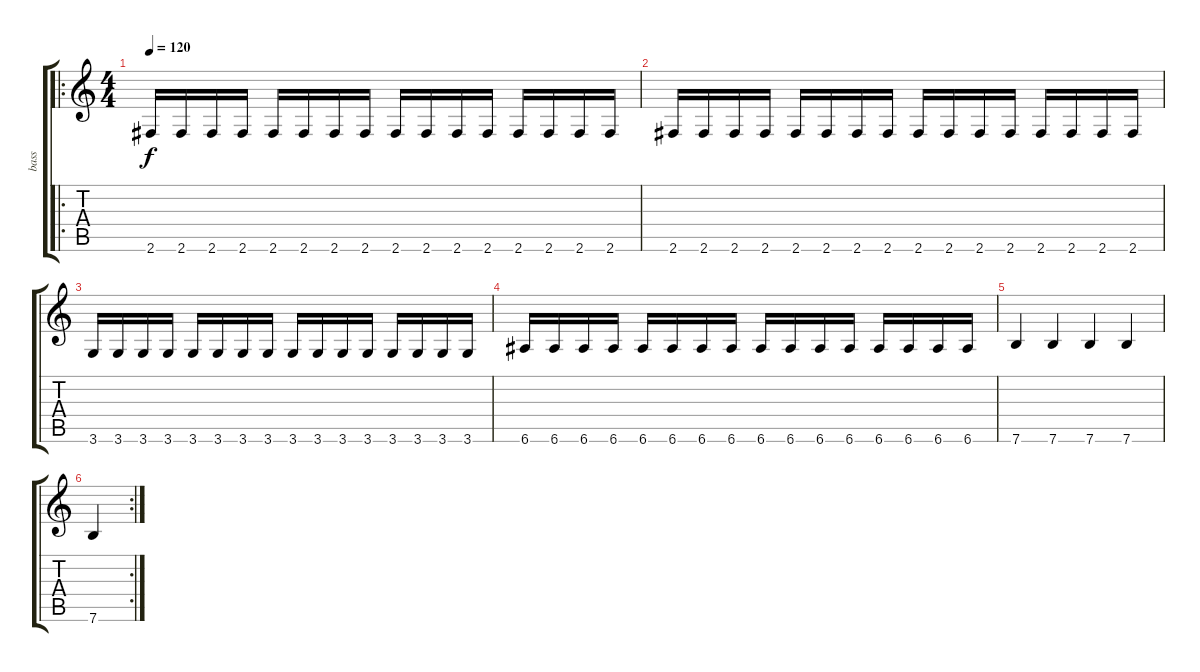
\track ("bass" "bass") {instrument electricbasspick}
\staff {score tabs}
\tuning (E4 B3 G3 D3 A2 E2) {hide}
\ro
\ts (4 4)
\tempo 120
\clef g2
\ks c
2.6.16{dy f instrument electricbasspick} 2.6.16 2.6.16 2.6.16 2.6.16 2.6.16 2.6.16 2.6.16 2.6.16 2.6.16 2.6.16 2.6.16 2.6.16 2.6.16 2.6.16 2.6.16 |
2.6.16 2.6.16 2.6.16 2.6.16 2.6.16 2.6.16 2.6.16 2.6.16 2.6.16 2.6.16 2.6.16 2.6.16 2.6.16 2.6.16 2.6.16 2.6.16 |
3.6.16 3.6.16 3.6.16 3.6.16 3.6.16 3.6.16 3.6.16 3.6.16 3.6.16 3.6.16 3.6.16 3.6.16 3.6.16 3.6.16 3.6.16 3.6.16 |
6.6.16 6.6.16 6.6.16 6.6.16 6.6.16 6.6.16 6.6.16 6.6.16 6.6.16 6.6.16 6.6.16 6.6.16 6.6.16 6.6.16 6.6.16 6.6.16 |
7.6.4 7.6.4 7.6.4 7.6.4 |
\rc 2
7.6.4
